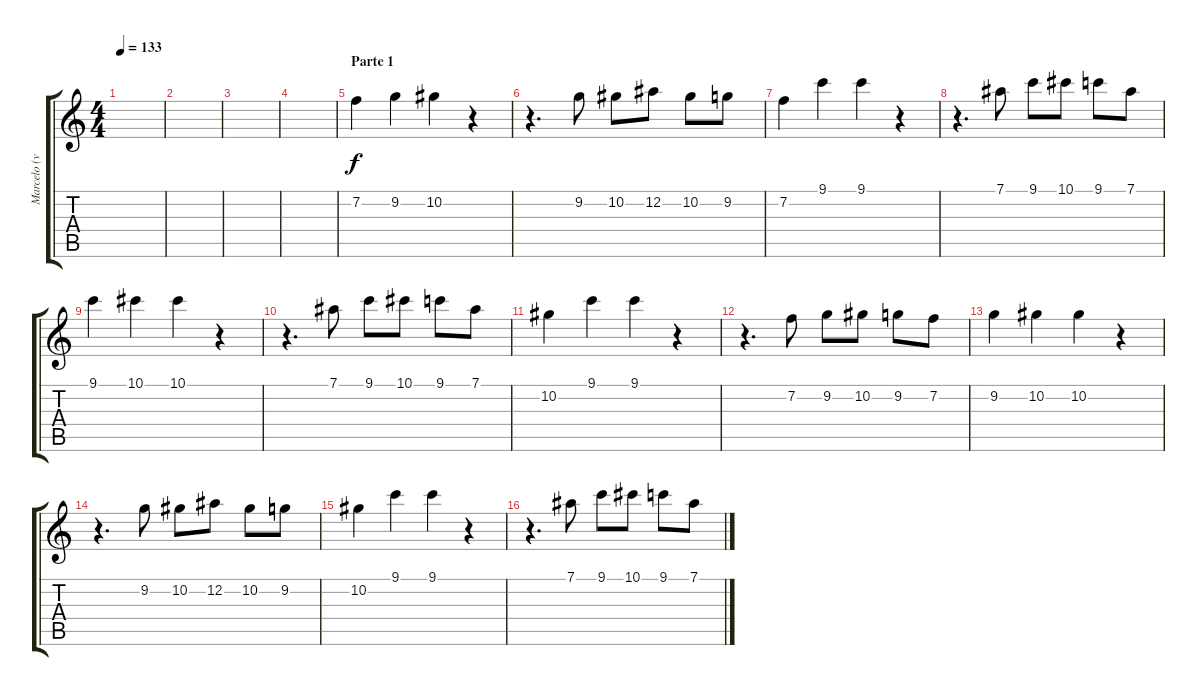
\track ("Marcelo (vocal) " "Marcelo (v") {instrument electricguitarjazz}
\staff {score tabs}
\tuning (Eb4 Bb3 Gb3 Db3 Ab2 Eb2) {hide}
\ts (4 4)
\tempo 133
\clef g2
\ks c
|
|
|
|
\section ("" "Parte 1")
7.2.4 9.2.4 10.2.4 r.4 |
r.4{d} 9.2.8 10.2.8 12.2.8 10.2.8 9.2.8 |
7.2.4 9.1.4 9.1.4 r.4 |
r.4{d} 7.1.8 9.1.8 10.1.8 9.1.8 7.1.8 |
9.1.4 10.1.4 10.1.4 r.4 |
r.4{d} 7.1.8 9.1.8 10.1.8 9.1.8 7.1.8 |
10.2.4 9.1.4 9.1.4 r.4 |
r.4{d} 7.2.8 9.2.8 10.2.8 9.2.8 7.2.8 |
9.2.4 10.2.4 10.2.4 r.4 |
r.4{d} 9.2.8 10.2.8 12.2.8 10.2.8 9.2.8 |
10.2.4 9.1.4 9.1.4 r.4 |
r.4{d} 7.1.8 9.1.8 10.1.8 9.1.8 7.1.8
